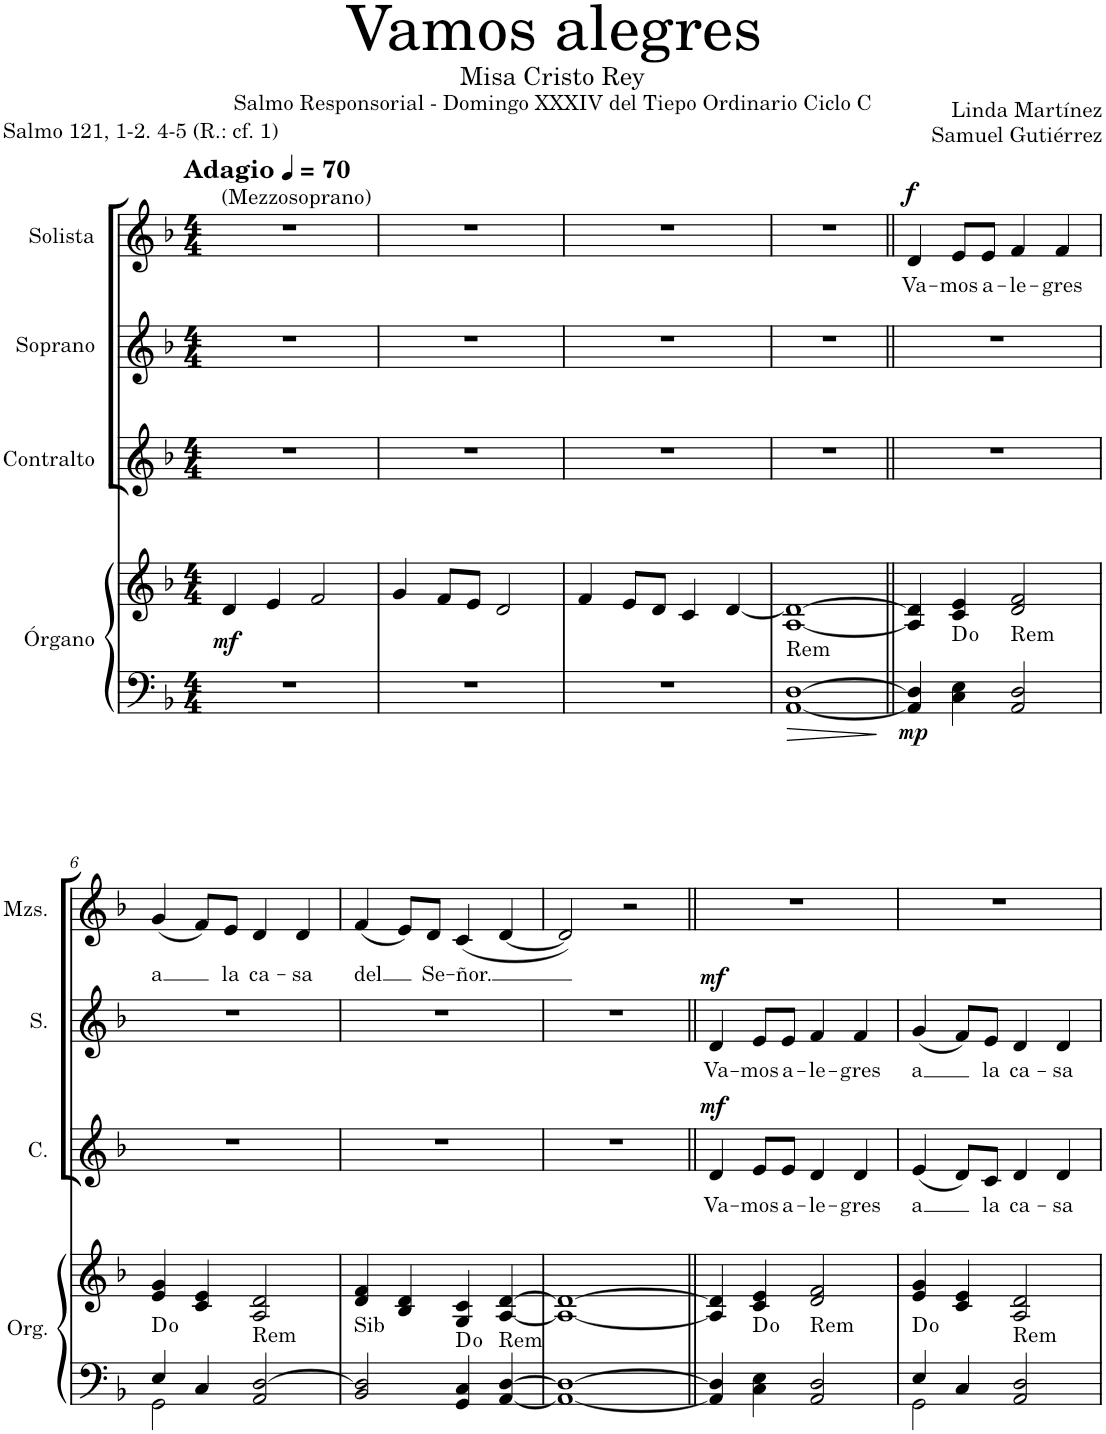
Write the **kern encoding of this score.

**kern	**kern	**dynam	**harte	**kern	**text	**dynam	**kern	**text	**dynam	**kern	**text	**dynam
*part4	*part4	*part4	*part4	*part3	*part3	*part3	*part2	*part2	*part2	*part1	*part1	*part1
*staff5	*staff4	*staff4/5	*	*staff3	*staff3	*staff3	*staff2	*staff2	*staff2	*staff1	*staff1	*staff1
*I"Órgano	*	*	*	*I"Contralto	*	*	*I"Soprano	*	*	*I"Solista	*	*
*	*	*	*	*I'C.	*	*	*I'S.	*	*	*	*	*
*clefF4	*clefG2	*	*	*clefG2	*	*	*clefG2	*	*	*clefG2	*	*
*k[b-]	*k[b-]	*	*	*k[b-]	*	*	*k[b-]	*	*	*k[b-]	*	*
*M4/4	*M4/4	*	*	*M4/4	*	*	*M4/4	*	*	*M4/4	*	*
*MM70	*MM70	*	*	*MM70	*	*	*MM70	*	*	*MM70	*	*
=1	=1	=1	=1	=1	=1	=1	=1	=1	=1	=1	=1	=1
!	!	!	!	!	!	!	!	!	!	!LO:TX:a:B:t=Adagio	!	!
!	!	!	!	!	!	!	!	!	!	!LO:TX:a:t=(Mezzosoprano)	!	!
!	!	!LO:DY:b	!	!	!	!	!	!	!	!	!	!
1r	4d/	mf	.	1r	.	.	1r	.	.	1r	.	.
.	4e/	.	.	.	.	.	.	.	.	.	.	.
.	2f/	.	.	.	.	.	.	.	.	.	.	.
=2	=2	=2	=2	=2	=2	=2	=2	=2	=2	=2	=2	=2
1r	4g/	.	.	1r	.	.	1r	.	.	1r	.	.
.	8f/L	.	.	.	.	.	.	.	.	.	.	.
.	8e/J	.	.	.	.	.	.	.	.	.	.	.
.	2d/	.	.	.	.	.	.	.	.	.	.	.
=3	=3	=3	=3	=3	=3	=3	=3	=3	=3	=3	=3	=3
1r	4f/	.	.	1r	.	.	1r	.	.	1r	.	.
.	8e/L	.	.	.	.	.	.	.	.	.	.	.
.	8d/J	.	.	.	.	.	.	.	.	.	.	.
.	4c/	.	.	.	.	.	.	.	.	.	.	.
.	[4d/	.	.	.	.	.	.	.	.	.	.	.
=4	=4	=4	=4	=4	=4	=4	=4	=4	=4	=4	=4	=4
!	!	!	!LO:H:kt=Rem	!	!	!	!	!	!	!	!	!
[1AA [1D	[1A 1d_	.	N	1r	.	.	1r	.	.	1r	.	.
=5||	=5||	=5||	=5||	=5||	=5||	=5||	=5||	=5||	=5||	=5||	=5||	=5||
!	!	!LO:DY:b=2	!	!	!	!	!	!	!	!	!LO:LY:b	!LO:DY:a
4AA/] 4D/]	4A/] 4d/]	mp	.	1r	.	.	1r	.	.	4d/	Va-	f
!	!	!	!	!	!	!	!	!	!	!	!LO:LY:b	!
4C\ 4E\	4c/ 4e/	.	D:dim	.	.	.	.	.	.	8e/L	-mos	.
!	!	!	!	!	!	!	!	!	!	!	!LO:LY:b	!
.	.	.	.	.	.	.	.	.	.	8e/J	a-	.
!	!	!	!LO:H:kt=Rem	!	!	!	!	!	!	!	!LO:LY:b	!
2AA/ 2D/	2d/ 2f/	.	N	.	.	.	.	.	.	4f/	-le-	.
!	!	!	!	!	!	!	!	!	!	!	!LO:LY:b	!
.	.	.	.	.	.	.	.	.	.	4f/	-gres	.
!!LO:LB:g=z
=6	=6	=6	=6	=6	=6	=6	=6	=6	=6	=6	=6	=6
*^	*	*	*	*	*	*	*	*	*	*	*	*
!	!	!	!	!	!	!	!	!	!	!	!	!LO:LY:b	!
4E/	2GG\	4e/ 4g/	.	D:dim	1r	.	.	1r	.	.	(4g/	a	.
4C/	.	4c/ 4e/	.	.	.	.	.	.	.	.	8f/L)	.	.
!	!	!	!	!	!	!	!	!	!	!	!	!LO:LY:b	!
.	.	.	.	.	.	.	.	.	.	.	8e/J	la	.
!	!	!	!	!LO:H:kt=Rem	!	!	!	!	!	!	!	!LO:LY:b	!
2AA/ [2D/	2ryy	2A/ 2d/	.	N	.	.	.	.	.	.	4d/	ca-	.
!	!	!	!	!	!	!	!	!	!	!	!	!LO:LY:b	!
.	.	.	.	.	.	.	.	.	.	.	4d/	-sa	.
*v	*v	*	*	*	*	*	*	*	*	*	*	*	*
=7	=7	=7	=7	=7	=7	=7	=7	=7	=7	=7	=7	=7
!	!	!	!LO:H:kt=Sib	!	!	!	!	!	!	!	!LO:LY:b	!
2BB-/ 2D/]	4d/ 4f/	.	N	1r	.	.	1r	.	.	(4f/	-del	.
.	4B-/ 4d/	.	.	.	.	.	.	.	.	8e/L)	.	.
!	!	!	!	!	!	!	!	!	!	!	!LO:LY:b	!
.	.	.	.	.	.	.	.	.	.	8d/J	Se-	.
!	!	!	!	!	!	!	!	!	!	!	!LO:LY:b	!
4GG/ 4C/	4G/ 4c/	.	D:dim	.	.	.	.	.	.	(4c/	-ñor.	.
!	!	!	!LO:H:kt=Rem	!	!	!	!	!	!	!	!	!
[4AA/ [4D/	[4A/ [4d/	.	N	.	.	.	.	.	.	[4d/	.	.
=8	=8	=8	=8	=8	=8	=8	=8	=8	=8	=8	=8	=8
1AA_ 1D_	1A_ 1d_	.	.	1r	.	.	1r	.	.	2d/])	.	.
.	.	.	.	.	.	.	.	.	.	2r	.	.
=9||	=9||	=9||	=9||	=9||	=9||	=9||	=9||	=9||	=9||	=9||	=9||	=9||
!	!	!	!	!	!LO:LY:b	!LO:DY:a	!	!LO:LY:b	!LO:DY:a	!	!	!
4AA/] 4D/]	4A/] 4d/]	.	.	4d/	Va-	mf	4d/	Va-	mf	1r	.	.
!	!	!	!	!	!LO:LY:b	!	!	!LO:LY:b	!	!	!	!
4C\ 4E\	4c/ 4e/	.	D:dim	8e/L	-mos	.	8e/L	-mos	.	.	.	.
!	!	!	!	!	!LO:LY:b	!	!	!LO:LY:b	!	!	!	!
.	.	.	.	8e/J	a-	.	8e/J	a-	.	.	.	.
!	!	!	!LO:H:kt=Rem	!	!LO:LY:b	!	!	!LO:LY:b	!	!	!	!
2AA/ 2D/	2d/ 2f/	.	N	4d/	-le-	.	4f/	-le-	.	.	.	.
!	!	!	!	!	!LO:LY:b	!	!	!LO:LY:b	!	!	!	!
.	.	.	.	4d/	-gres	.	4f/	-gres	.	.	.	.
=10	=10	=10	=10	=10	=10	=10	=10	=10	=10	=10	=10	=10
*^	*	*	*	*	*	*	*	*	*	*	*	*
!	!	!	!	!	!	!LO:LY:b	!	!	!LO:LY:b	!	!	!	!
4E/	2GG\	4e/ 4g/	.	D:dim	(4e/	a	.	(4g/	a	.	1r	.	.
4C/	.	4c/ 4e/	.	.	8d/L)	.	.	8f/L)	.	.	.	.	.
!	!	!	!	!	!	!LO:LY:b	!	!	!LO:LY:b	!	!	!	!
.	.	.	.	.	8c/J	la	.	8e/J	la	.	.	.	.
!	!	!	!	!LO:H:kt=Rem	!	!LO:LY:b	!	!	!LO:LY:b	!	!	!	!
2AA/ 2D/	2ryy	2A/ 2d/	.	N	4d/	ca-	.	4d/	ca-	.	.	.	.
!	!	!	!	!	!	!LO:LY:b	!	!	!LO:LY:b	!	!	!	!
.	.	.	.	.	4d/	-sa	.	4d/	-sa	.	.	.	.
*v	*v	*	*	*	*	*	*	*	*	*	*	*	*
=	=	=	=	=	=	=	=	=	=	=	=	=
*-	*-	*-	*-	*-	*-	*-	*-	*-	*-	*-	*-	*-
